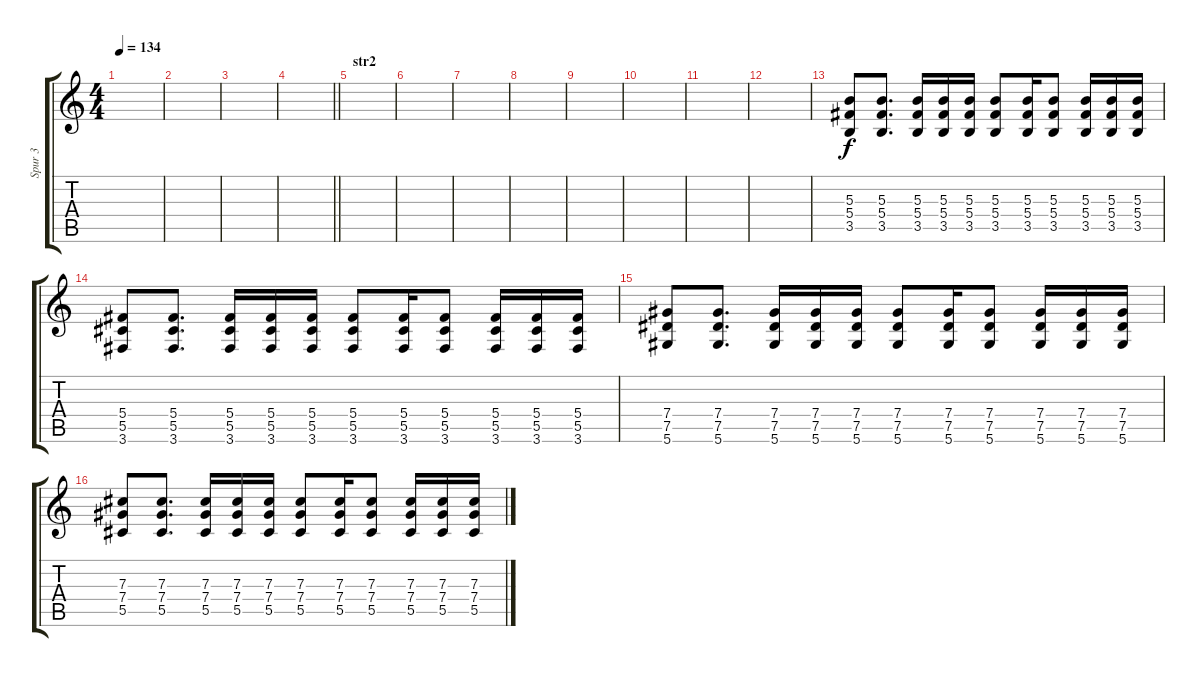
\track ("Spur 3" "Spur 3") {instrument overdrivenguitar}
\staff {score tabs}
\tuning (Eb4 Bb3 Gb3 Db3 Ab2 Eb2) {hide}
\ts (4 4)
\tempo 134
\clef g2
\ks c
|
|
|
\barLineRight lightlight
|
\section ("" "str2")
|
|
|
|
|
|
|
|
(5.3 5.4 3.5).8 (5.3 5.4 3.5).8{d} (5.3 5.4 3.5).16 (5.3 5.4 3.5).16 (5.3 5.4 3.5).16 (5.3 5.4 3.5).8 (5.3 5.4 3.5).16 (5.3 5.4 3.5).8 (5.3 5.4 3.5).16 (5.3 5.4 3.5).16 (5.3 5.4 3.5).16 |
(5.4 5.5 3.6).8 (5.4 5.5 3.6).8{d} (5.4 5.5 3.6).16 (5.4 5.5 3.6).16 (5.4 5.5 3.6).16 (5.4 5.5 3.6).8 (5.4 5.5 3.6).16 (5.4 5.5 3.6).8 (5.4 5.5 3.6).16 (5.4 5.5 3.6).16 (5.4 5.5 3.6).16 |
(7.4 7.5 5.6).8 (7.4 7.5 5.6).8{d} (7.4 7.5 5.6).16 (7.4 7.5 5.6).16 (7.4 7.5 5.6).16 (7.4 7.5 5.6).8 (7.4 7.5 5.6).16 (7.4 7.5 5.6).8 (7.4 7.5 5.6).16 (7.4 7.5 5.6).16 (7.4 7.5 5.6).16 |
(7.3 7.4 5.5).8 (7.3 7.4 5.5).8{d} (7.3 7.4 5.5).16 (7.3 7.4 5.5).16 (7.3 7.4 5.5).16 (7.3 7.4 5.5).8 (7.3 7.4 5.5).16 (7.3 7.4 5.5).8 (7.3 7.4 5.5).16 (7.3 7.4 5.5).16 (7.3 7.4 5.5).16
